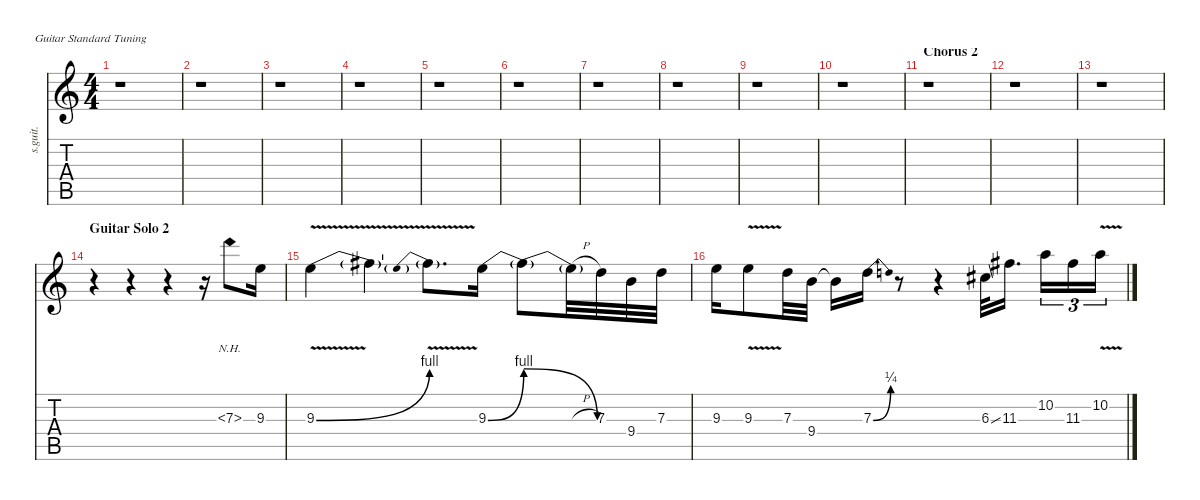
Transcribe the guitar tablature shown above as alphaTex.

\defaultSystemsLayout 4
\hideDynamics
\bracketExtendMode nobrackets
\track ("David Gilmour - Lead Guitar" "s.guit.") {instrument distortionguitar}
\staff {score tabs}
\tuning (E4 B3 G3 D3 A2 E2)
\ts (4 4)
\tempo (64 hide)
\clef g2
\ks c
r.1{dy f} |
r.1 |
r.1 |
r.1 |
r.1 |
r.1 |
r.1 |
r.1 |
r.1 |
r.1 |
\section ("" "Chorus 2")
r.1 |
r.1 |
r.1 |
\section ("" "Guitar Solo 2")
r.4 r.4 r.4 r.16 7.3{nh}.8{lyrics (0 "") lyrics (1 "") lyrics (2 "") lyrics (3 "") lyrics (4 "")} 9.3.16{lyrics (0 "") lyrics (1 "") lyrics (2 "") lyrics (3 "") lyrics (4 "")} |
9.3{be (bend 0 0 15 4) v}.4{lyrics (0 "") lyrics (1 "") lyrics (2 "") lyrics (3 "") lyrics (4 "")} 9.3{t}.4{lyrics (0 "") lyrics (1 "") lyrics (2 "") lyrics (3 "") lyrics (4 "")} 9.3{be (prebend 0 4 60 4) v t}.8{d lyrics (0 "") lyrics (1 "") lyrics (2 "") lyrics (3 "") lyrics (4 "")} 9.3{be (bend 0 0 15 4)}.16{lyrics (0 "") lyrics (1 "") lyrics (2 "") lyrics (3 "") lyrics (4 "")} 9.3{be (release 0 4 30 0) t}.8{lyrics (0 "") lyrics (1 "") lyrics (2 "") lyrics (3 "") lyrics (4 "")} 9.3{h t}.32{lyrics (0 "") lyrics (1 "") lyrics (2 "") lyrics (3 "") lyrics (4 "")} 7.3.32{lyrics (0 "") lyrics (1 "") lyrics (2 "") lyrics (3 "") lyrics (4 "")} 9.4.32{lyrics (0 "") lyrics (1 "") lyrics (2 "") lyrics (3 "") lyrics (4 "")} 7.3.32{lyrics (0 "") lyrics (1 "") lyrics (2 "") lyrics (3 "") lyrics (4 "")} |
9.3.16{lyrics (0 "") lyrics (1 "") lyrics (2 "") lyrics (3 "") lyrics (4 "")} 9.3{v}.8{lyrics (0 "") lyrics (1 "") lyrics (2 "") lyrics (3 "") lyrics (4 "")} 7.3.32{lyrics (0 "") lyrics (1 "") lyrics (2 "") lyrics (3 "") lyrics (4 "")} 9.4.32{lyrics (0 "") lyrics (1 "") lyrics (2 "") lyrics (3 "") lyrics (4 "")} 9.4{t}.16{lyrics (0 "") lyrics (1 "") lyrics (2 "") lyrics (3 "") lyrics (4 "")} 7.3{be (bend 0 0 15 1)}.16{lyrics (0 "") lyrics (1 "") lyrics (2 "") lyrics (3 "") lyrics (4 "")} r.8 r.4 6.3{ss acc #}.32{lyrics (0 "") lyrics (1 "") lyrics (2 "") lyrics (3 "") lyrics (4 "")} 11.3{acc #}.16{d lyrics (0 "") lyrics (1 "") lyrics (2 "") lyrics (3 "") lyrics (4 "")} 10.2.16{tu (3 2) lyrics (0 "") lyrics (1 "") lyrics (2 "") lyrics (3 "") lyrics (4 "")} 11.3{acc #}.16{tu (3 2) lyrics (0 "") lyrics (1 "") lyrics (2 "") lyrics (3 "") lyrics (4 "")} 10.2{v}.16{tu (3 2) lyrics (0 "") lyrics (1 "") lyrics (2 "") lyrics (3 "") lyrics (4 "")}
